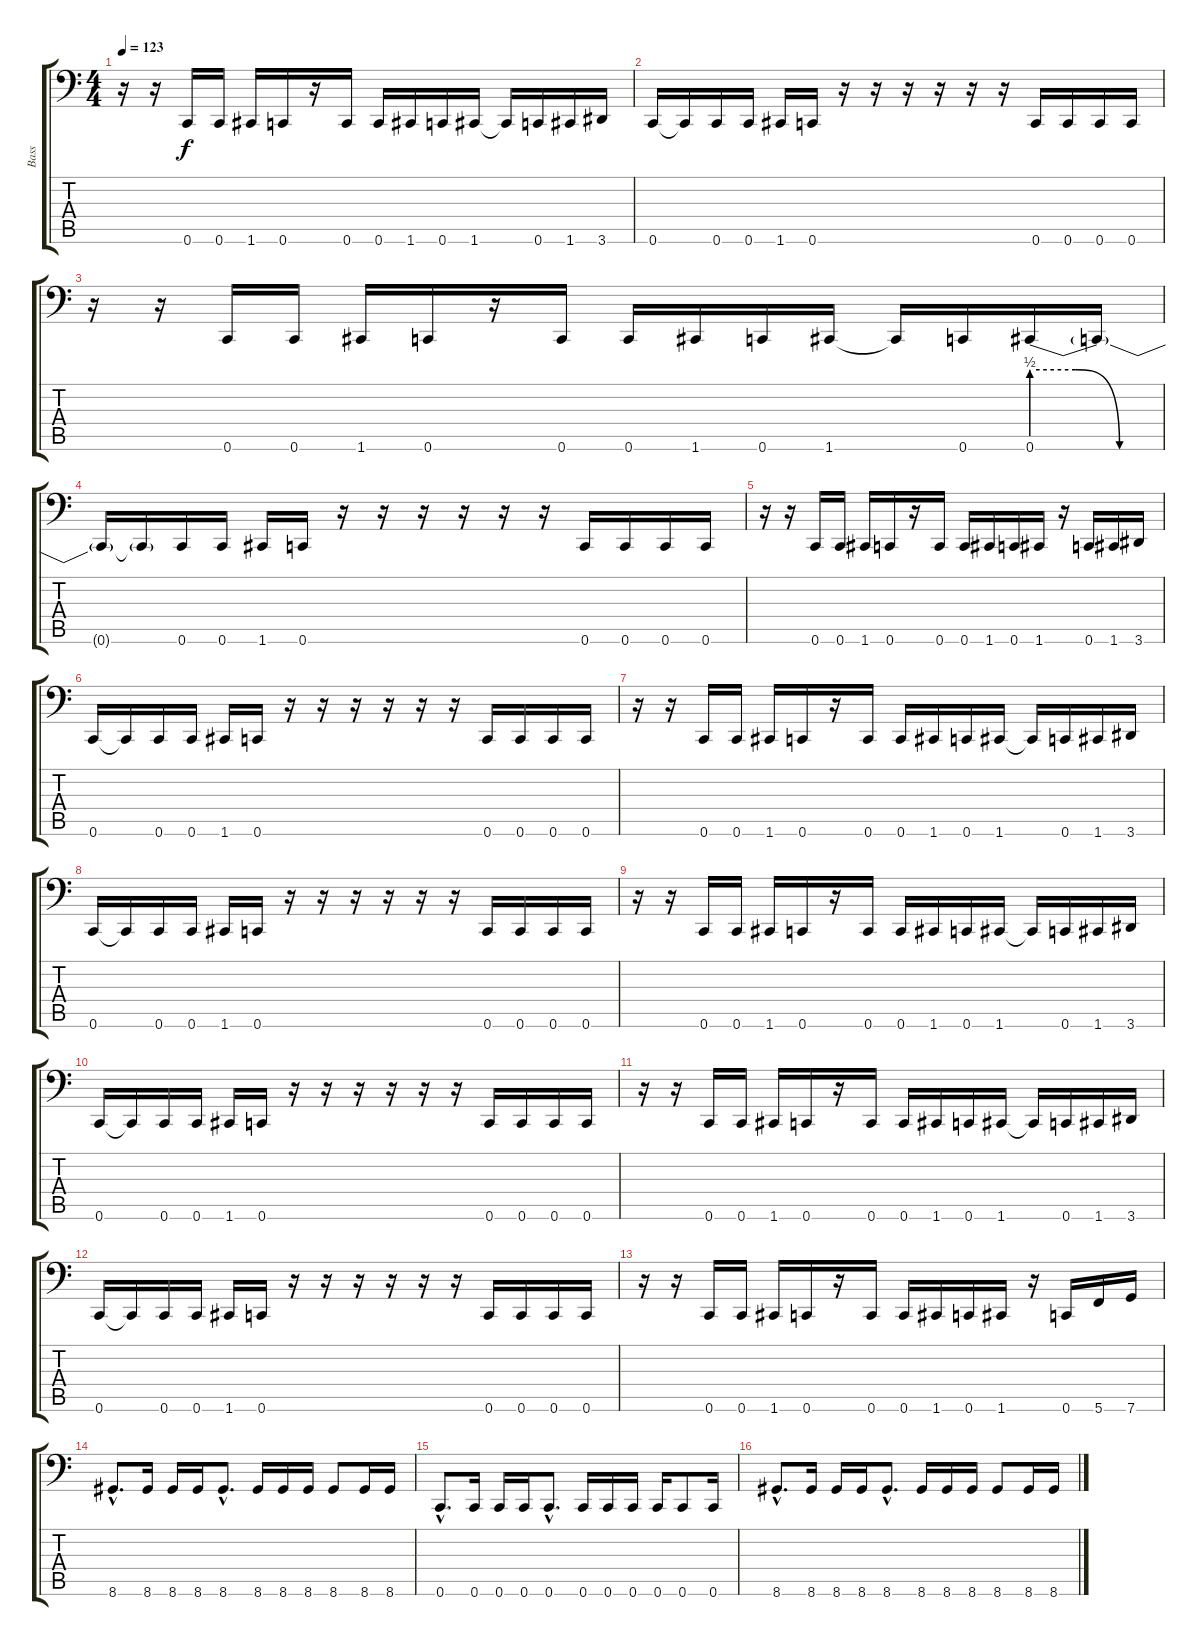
\track ("Bass" "Bass") {instrument electricbasspick}
\staff {score tabs}
\tuning (D3 A2 F2 C2 G1 C1) {hide}
\ts (4 4)
\tempo 123
\clef f4
\ks c
r.16{dy f} r.16 0.6.16 0.6.16 1.6.16 0.6.16 r.16 0.6.16 0.6.16 1.6.16 0.6.16 1.6.16 1.6{t}.16 0.6.16 1.6.16 3.6.16 |
0.6.16 0.6{t}.16 0.6.16 0.6.16 1.6.16 0.6.16 r.16 r.16 r.16 r.16 r.16 r.16 0.6.16 0.6.16 0.6.16 0.6.16 |
r.16 r.16 0.6.16 0.6.16 1.6.16 0.6.16 r.16 0.6.16 0.6.16 1.6.16 0.6.16 1.6.16 1.6{t}.16 0.6.16 0.6{be (custom 0 2 20 2 40 0 60 0)}.16 0.6{t}.16 |
0.6{t}.16 0.6{t}.16 0.6.16 0.6.16 1.6.16 0.6.16 r.16 r.16 r.16 r.16 r.16 r.16 0.6.16 0.6.16 0.6.16 0.6.16 |
r.16 r.16 0.6.16 0.6.16 1.6.16 0.6.16 r.16 0.6.16 0.6.16 1.6.16 0.6.16 1.6.16 r.16 0.6.16 1.6.16 3.6.16 |
0.6.16 0.6{t}.16 0.6.16 0.6.16 1.6.16 0.6.16 r.16 r.16 r.16 r.16 r.16 r.16 0.6.16 0.6.16 0.6.16 0.6.16 |
r.16 r.16 0.6.16 0.6.16 1.6.16 0.6.16 r.16 0.6.16 0.6.16 1.6.16 0.6.16 1.6.16 1.6{t}.16 0.6.16 1.6.16 3.6.16 |
0.6.16 0.6{t}.16 0.6.16 0.6.16 1.6.16 0.6.16 r.16 r.16 r.16 r.16 r.16 r.16 0.6.16 0.6.16 0.6.16 0.6.16 |
r.16 r.16 0.6.16 0.6.16 1.6.16 0.6.16 r.16 0.6.16 0.6.16 1.6.16 0.6.16 1.6.16 1.6{t}.16 0.6.16 1.6.16 3.6.16 |
0.6.16 0.6{t}.16 0.6.16 0.6.16 1.6.16 0.6.16 r.16 r.16 r.16 r.16 r.16 r.16 0.6.16 0.6.16 0.6.16 0.6.16 |
r.16 r.16 0.6.16 0.6.16 1.6.16 0.6.16 r.16 0.6.16 0.6.16 1.6.16 0.6.16 1.6.16 1.6{t}.16 0.6.16 1.6.16 3.6.16 |
0.6.16 0.6{t}.16 0.6.16 0.6.16 1.6.16 0.6.16 r.16 r.16 r.16 r.16 r.16 r.16 0.6.16 0.6.16 0.6.16 0.6.16 |
r.16 r.16 0.6.16 0.6.16 1.6.16 0.6.16 r.16 0.6.16 0.6.16 1.6.16 0.6.16 1.6.16 r.16 0.6.16 5.6.16 7.6.16 |
8.6{hac}.8{d} 8.6.16 8.6.16 8.6.16 8.6{hac}.8{d} 8.6.16 8.6.16 8.6.16 8.6.8 8.6.16 8.6.16 |
0.6{hac}.8{d} 0.6.16 0.6.16 0.6.16 0.6{hac}.8{d} 0.6.16 0.6.16 0.6.16 0.6.16 0.6.8 0.6.16 |
8.6{hac}.8{d} 8.6.16 8.6.16 8.6.16 8.6{hac}.8{d} 8.6.16 8.6.16 8.6.16 8.6.8 8.6.16 8.6.16
